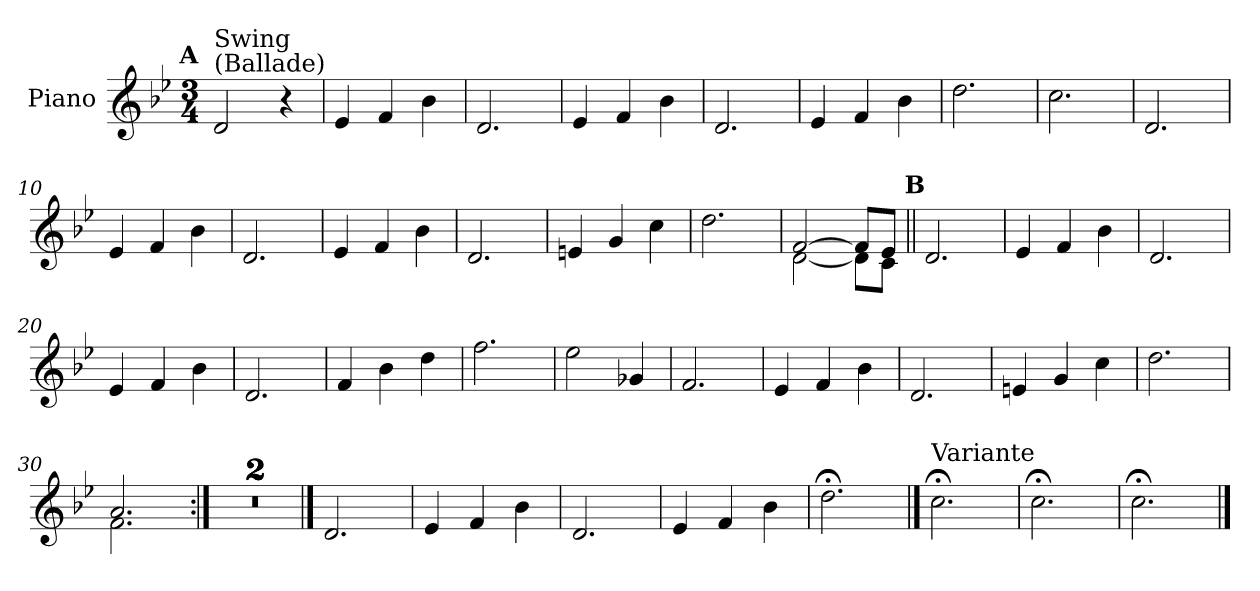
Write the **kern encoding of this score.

**kern
*part1
*staff1
*I"Piano
*I'Pno.
*clefG2
*k[b-e-]
*M3/4
!!LO:REH:place=s1:a:enc=none:fs=14:t=A
=1
!LO:TX:a:t=(Ballade)
!LO:TX:t=Swing
2d/
4r
=2
4e-/
4f/
4b-\
=3
2.d/
=4
4e-/
4f/
4b-\
!!LO:LB:g=z
=5
2.d/
=6
4e-/
4f/
4b-\
=7
2.dd\
=8
2.cc\
!!LO:LB:g=z
=9
2.d/
=10
4e-/
4f/
4b-\
=11
2.d/
=12
4e-/
4f/
4b-\
!!LO:LB:g=z
=13
2.d/
=14
4en/
4g/
4cc\
=15
2.dd\
=16
*^
[2f/	[2d\
8f/L]	8d\L]
8e-/J	8c\J
*v	*v
!!LO:LB:g=z
!!LO:REH:place=s1:a:enc=none:fs=14:t=B
=17||
2.d/
=18
4e-/
4f/
4b-\
=19
2.d/
=20
4e-/
4f/
4b-\
!!LO:LB:g=z
=21
2.d/
=22
4f/
4b-\
4dd\
=23
2.ff\
=24
2ee-\
4g-X/
!!LO:LB:g=z
=25
2.f/
=26
4e-/
4f/
4b-\
=27
2.d/
=28
4en/
4g/
4cc\
!!LO:LB:g=z
=29
2.dd\
=30
*^
2.a/	2.f\
=31:|!	=31:|!
!LO:TX:b:t=option 2 extra barres ------------------------------/	!
*v	*v
2.r
=32
2.r
!!LO:LB:g=z
==33
2.d/
=34
4e-/
4f/
4b-\
=35
2.d/
=36
4e-/
4f/
4b-\
=37
2.dd;<\
!!LO:LB:g=z
==38
!LO:TX:t=Variante
2.cc;<\
=39
2.cc;<\
=40
2.cc;<\
==
*-
